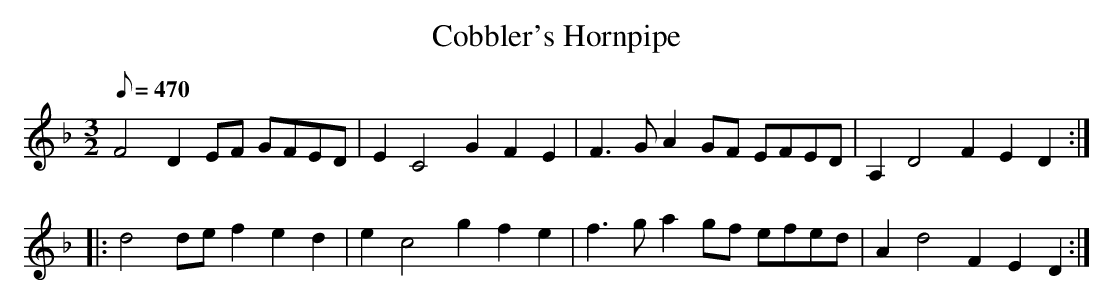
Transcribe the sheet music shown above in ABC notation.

X:1
T:Cobbler's Hornpipe
M:3/2
L:1/8
Q:470
K:Dm
F4D2EF GFED | E2C4G2F2E2 | F3G A2GF EFED | A,2D4F2E2D2 :|
|: d4de f2e2d2 | e2c4g2f2e2 | f3g a2gf efed | A2d4F2E2D2 :|
